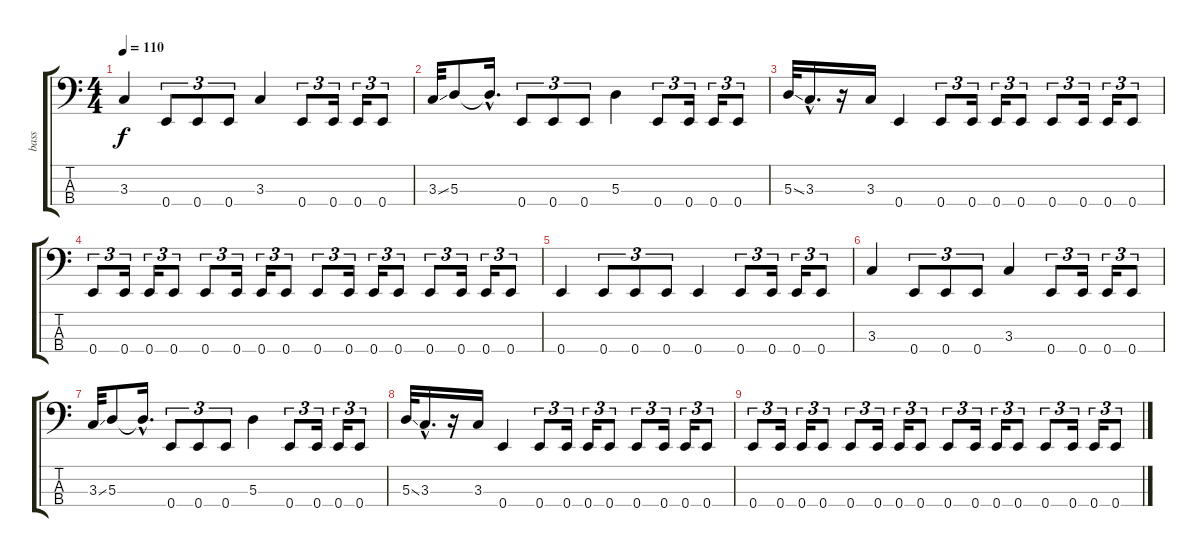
\track ("bass" "bass") {instrument electricbasspick}
\staff {score tabs}
\tuning (G2 D2 A1 E1) {hide}
\ts (4 4)
\tempo 110
\clef f4
\ks c
3.3.4{dy f} 0.4.8{tu (3 2)} 0.4.8{tu (3 2)} 0.4.8{tu (3 2)} 3.3.4 0.4.8{tu (3 2)} 0.4.16{tu (3 2)} 0.4.16{tu (3 2)} 0.4.8{tu (3 2)} |
3.3{ss}.32{volume 12} 5.3.8 5.3{hac t}.16{d} 0.4.8{tu (3 2)} 0.4.8{tu (3 2)} 0.4.8{tu (3 2)} 5.3.4 0.4.8{tu (3 2)} 0.4.16{tu (3 2)} 0.4.16{tu (3 2)} 0.4.8{tu (3 2)} |
5.3{ss}.32 3.3{hac}.16{d} r.16 3.3.16 0.4.4 0.4.8{tu (3 2)} 0.4.16{tu (3 2)} 0.4.16{tu (3 2)} 0.4.8{tu (3 2)} 0.4.8{tu (3 2)} 0.4.16{tu (3 2)} 0.4.16{tu (3 2)} 0.4.8{tu (3 2)} |
0.4.8{tu (3 2) volume 10} 0.4.16{tu (3 2)} 0.4.16{tu (3 2)} 0.4.8{tu (3 2)} 0.4.8{tu (3 2)} 0.4.16{tu (3 2)} 0.4.16{tu (3 2)} 0.4.8{tu (3 2)} 0.4.8{tu (3 2)} 0.4.16{tu (3 2)} 0.4.16{tu (3 2)} 0.4.8{tu (3 2)} 0.4.8{tu (3 2)} 0.4.16{tu (3 2)} 0.4.16{tu (3 2)} 0.4.8{tu (3 2)} |
0.4.4 0.4.8{tu (3 2)} 0.4.8{tu (3 2)} 0.4.8{tu (3 2)} 0.4.4 0.4.8{tu (3 2)} 0.4.16{tu (3 2)} 0.4.16{tu (3 2)} 0.4.8{tu (3 2)} |
3.3.4{volume 8} 0.4.8{tu (3 2)} 0.4.8{tu (3 2)} 0.4.8{tu (3 2)} 3.3.4 0.4.8{tu (3 2)} 0.4.16{tu (3 2)} 0.4.16{tu (3 2)} 0.4.8{tu (3 2)} |
3.3{ss}.32 5.3.8 5.3{hac t}.16{d} 0.4.8{tu (3 2)} 0.4.8{tu (3 2)} 0.4.8{tu (3 2)} 5.3.4 0.4.8{tu (3 2)} 0.4.16{tu (3 2)} 0.4.16{tu (3 2)} 0.4.8{tu (3 2)} |
5.3{ss}.32{volume 0} 3.3{hac}.16{d} r.16 3.3.16 0.4.4 0.4.8{tu (3 2)} 0.4.16{tu (3 2)} 0.4.16{tu (3 2)} 0.4.8{tu (3 2)} 0.4.8{tu (3 2)} 0.4.16{tu (3 2)} 0.4.16{tu (3 2)} 0.4.8{tu (3 2)} |
0.4.8{tu (3 2)} 0.4.16{tu (3 2)} 0.4.16{tu (3 2)} 0.4.8{tu (3 2)} 0.4.8{tu (3 2)} 0.4.16{tu (3 2)} 0.4.16{tu (3 2)} 0.4.8{tu (3 2)} 0.4.8{tu (3 2)} 0.4.16{tu (3 2)} 0.4.16{tu (3 2)} 0.4.8{tu (3 2)} 0.4.8{tu (3 2)} 0.4.16{tu (3 2)} 0.4.16{tu (3 2)} 0.4.8{tu (3 2)}
